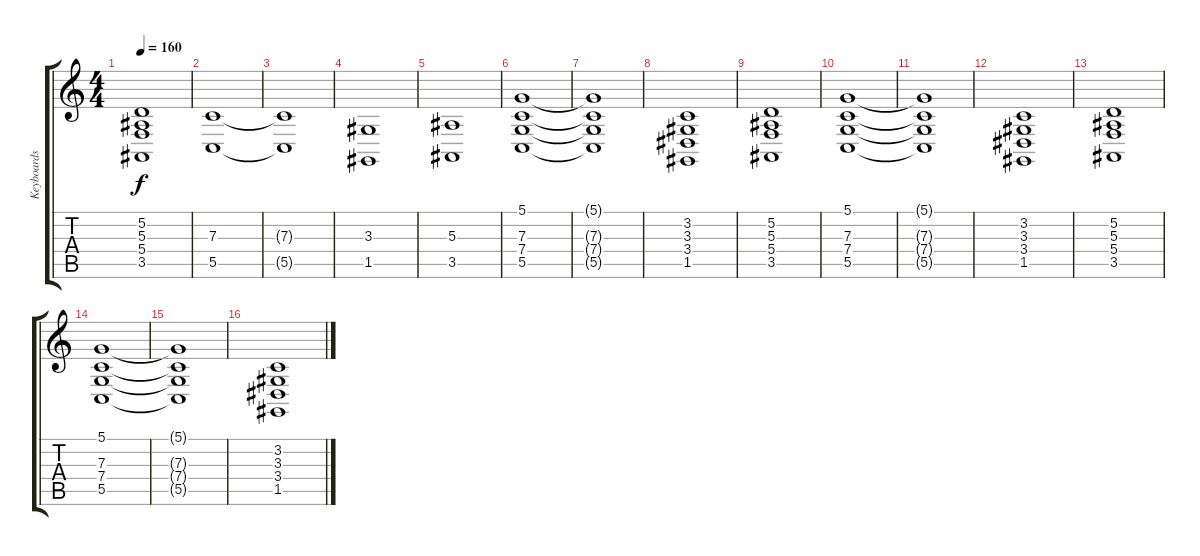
\track ("Keyboards" "Keyboards") {instrument stringensemble1}
\staff {score tabs}
\tuning (D4 A3 F3 C3 G2 C2) {hide}
\ts (4 4)
\tempo 160
\clef g2
\ks c
(5.2 5.3 5.4 3.5).1{dy f} |
(7.3 5.5).1 |
(7.3{t} 5.5{t}).1 |
(3.3 1.5).1 |
(5.3 3.5).1 |
(5.1 7.3 7.4 5.5).1 |
(5.1{t} 7.3{t} 7.4{t} 5.5{t}).1 |
(3.2 3.3 3.4 1.5).1 |
(5.2 5.3 5.4 3.5).1 |
(5.1 7.3 7.4 5.5).1 |
(5.1{t} 7.3{t} 7.4{t} 5.5{t}).1 |
(3.2 3.3 3.4 1.5).1 |
(5.2 5.3 5.4 3.5).1 |
(5.1 7.3 7.4 5.5).1 |
(5.1{t} 7.3{t} 7.4{t} 5.5{t}).1 |
(3.2 3.3 3.4 1.5).1
